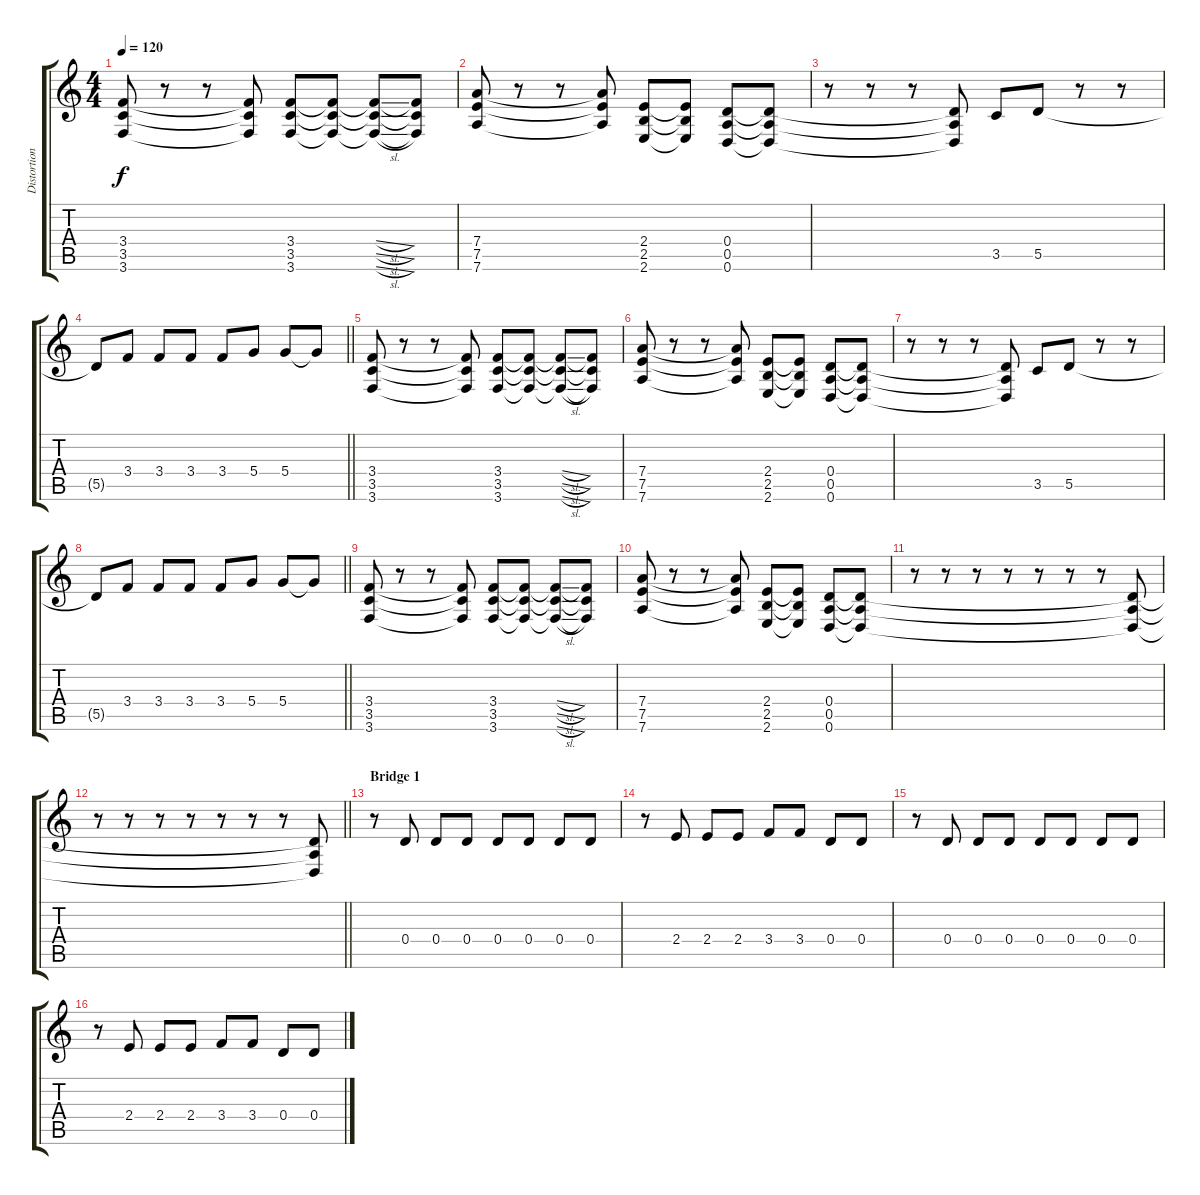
\track ("Distortion" "Distortion") {instrument distortionguitar}
\staff {score tabs}
\tuning (E4 B3 G3 D3 A2 D2) {hide}
\ts (4 4)
\tempo 120
\clef g2
\ks c
(3.4 3.5 3.6).8{dy f} r.8 r.8 (3.4{t} 3.5{t} 3.6{t}).8 (3.4 3.5 3.6).8 (3.4{t} 3.5{t} 3.6{t}).8 (3.4{sl t} 3.5{sl t} 3.6{sl t}).8 (3.4{t} 3.5{t} 3.6{t}).8 |
(7.4 7.5 7.6).8 r.8 r.8 (7.4{t} 7.5{t} 7.6{t}).8 (2.4 2.5 2.6).8 (2.4{t} 2.5{t} 2.6{t}).8 (0.4 0.5 0.6).8 (0.4{t} 0.5{t} 0.6{t}).8 |
r.8 r.8 r.8 (0.4{t} 0.5{t} 0.6{t}).8 3.5.8 5.5.8 r.8 r.8 |
\barLineRight lightlight
5.5{t}.8 3.4.8 3.4.8 3.4.8 3.4.8 5.4.8 5.4.8 5.4{t}.8 |
(3.4 3.5 3.6).8 r.8 r.8 (3.4{t} 3.5{t} 3.6{t}).8 (3.4 3.5 3.6).8 (3.4{t} 3.5{t} 3.6{t}).8 (3.4{sl t} 3.5{sl t} 3.6{sl t}).8 (3.4{t} 3.5{t} 3.6{t}).8 |
(7.4 7.5 7.6).8 r.8 r.8 (7.4{t} 7.5{t} 7.6{t}).8 (2.4 2.5 2.6).8 (2.4{t} 2.5{t} 2.6{t}).8 (0.4 0.5 0.6).8 (0.4{t} 0.5{t} 0.6{t}).8 |
r.8 r.8 r.8 (0.4{t} 0.5{t} 0.6{t}).8 3.5.8 5.5.8 r.8 r.8 |
\barLineRight lightlight
5.5{t}.8 3.4.8 3.4.8 3.4.8 3.4.8 5.4.8 5.4.8 5.4{t}.8 |
(3.4 3.5 3.6).8 r.8 r.8 (3.4{t} 3.5{t} 3.6{t}).8 (3.4 3.5 3.6).8 (3.4{t} 3.5{t} 3.6{t}).8 (3.4{sl t} 3.5{sl t} 3.6{sl t}).8 (3.4{t} 3.5{t} 3.6{t}).8 |
(7.4 7.5 7.6).8 r.8 r.8 (7.4{t} 7.5{t} 7.6{t}).8 (2.4 2.5 2.6).8 (2.4{t} 2.5{t} 2.6{t}).8 (0.4 0.5 0.6).8 (0.4{t} 0.5{t} 0.6{t}).8 |
r.8 r.8 r.8 r.8 r.8 r.8 r.8 (0.4{t} 0.5{t} 0.6{t}).8 |
\barLineRight lightlight
r.8 r.8 r.8 r.8 r.8 r.8 r.8 (0.4{t} 0.5{t} 0.6{t}).8 |
\section ("" "Bridge 1")
r.8 0.4.8 0.4.8 0.4.8 0.4.8 0.4.8 0.4.8 0.4.8 |
r.8 2.4.8 2.4.8 2.4.8 3.4.8 3.4.8 0.4.8 0.4.8 |
r.8 0.4.8 0.4.8 0.4.8 0.4.8 0.4.8 0.4.8 0.4.8 |
r.8 2.4.8 2.4.8 2.4.8 3.4.8 3.4.8 0.4.8 0.4.8
